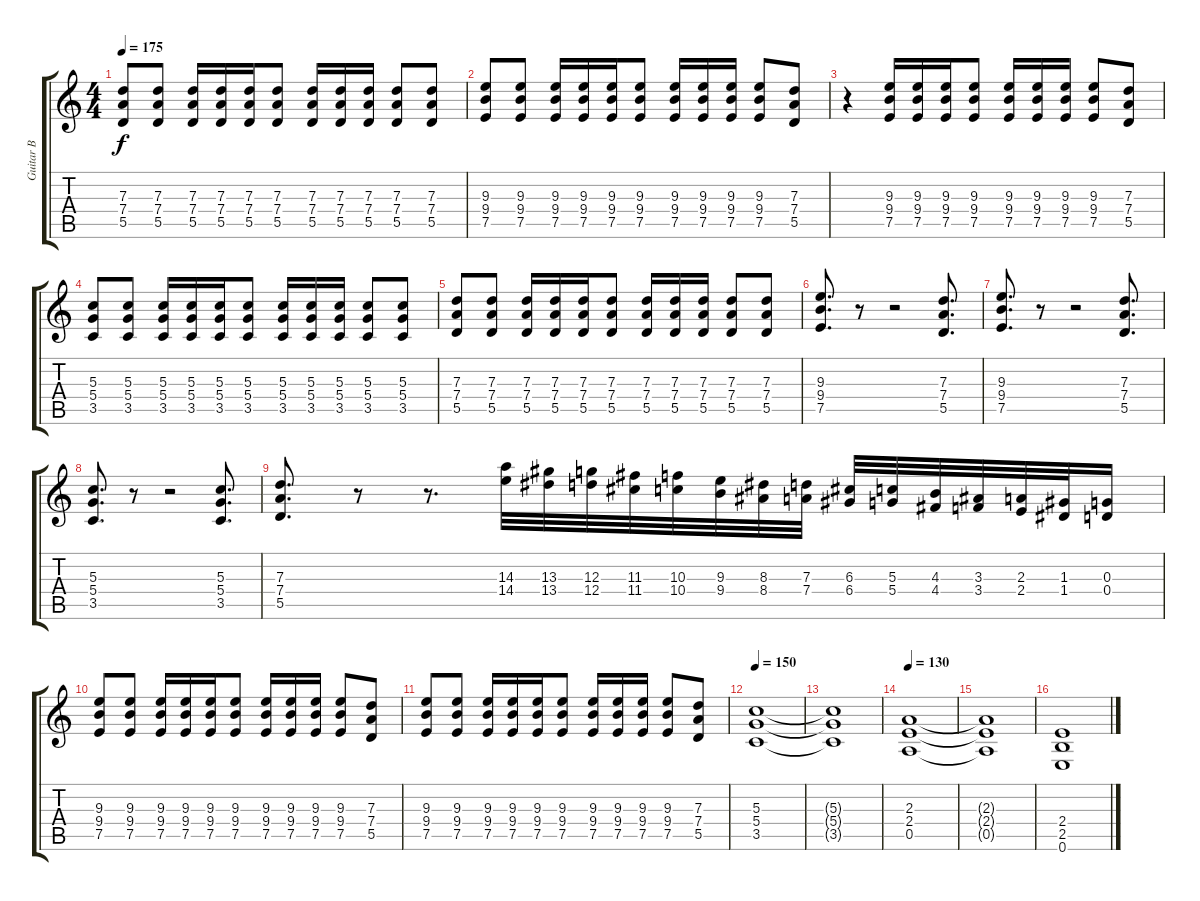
\track ("Guitar B" "Guitar B") {instrument distortionguitar}
\staff {score tabs}
\tuning (E4 B3 G3 D3 A2 E2) {hide}
\ts (4 4)
\tempo 175
\clef g2
\ks c
(7.3 7.4 5.5).8{dy f} (7.3 7.4 5.5).8 (7.3 7.4 5.5).16 (7.3 7.4 5.5).16 (7.3 7.4 5.5).16 (7.3 7.4 5.5).8 (7.3 7.4 5.5).16 (7.3 7.4 5.5).16 (7.3 7.4 5.5).16 (7.3 7.4 5.5).8 (7.3 7.4 5.5).8 |
(9.3 9.4 7.5).8 (9.3 9.4 7.5).8 (9.3 9.4 7.5).16 (9.3 9.4 7.5).16 (9.3 9.4 7.5).16 (9.3 9.4 7.5).8 (9.3 9.4 7.5).16 (9.3 9.4 7.5).16 (9.3 9.4 7.5).16 (9.3 9.4 7.5).8 (7.3 7.4 5.5).8 |
r.4 (9.3 9.4 7.5).16 (9.3 9.4 7.5).16 (9.3 9.4 7.5).16 (9.3 9.4 7.5).8 (9.3 9.4 7.5).16 (9.3 9.4 7.5).16 (9.3 9.4 7.5).16 (9.3 9.4 7.5).8 (7.3 7.4 5.5).8 |
(5.3 5.4 3.5).8 (5.3 5.4 3.5).8 (5.3 5.4 3.5).16 (5.3 5.4 3.5).16 (5.3 5.4 3.5).16 (5.3 5.4 3.5).8 (5.3 5.4 3.5).16 (5.3 5.4 3.5).16 (5.3 5.4 3.5).16 (5.3 5.4 3.5).8 (5.3 5.4 3.5).8 |
(7.3 7.4 5.5).8 (7.3 7.4 5.5).8 (7.3 7.4 5.5).16 (7.3 7.4 5.5).16 (7.3 7.4 5.5).16 (7.3 7.4 5.5).8 (7.3 7.4 5.5).16 (7.3 7.4 5.5).16 (7.3 7.4 5.5).16 (7.3 7.4 5.5).8 (7.3 7.4 5.5).8 |
(9.3 9.4 7.5).8{d} r.8 r.2 (7.3 7.4 5.5).8{d} |
(9.3 9.4 7.5).8{d} r.8 r.2 (7.3 7.4 5.5).8{d} |
(5.3 5.4 3.5).8{d} r.8 r.2 (5.3 5.4 3.5).8{d} |
(7.3 7.4 5.5).8{d} r.8 r.8{d} (14.3 14.4).32 (13.3 13.4).32 (12.3 12.4).32 (11.3 11.4).32 (10.3 10.4).32 (9.3 9.4).32 (8.3 8.4).32 (7.3 7.4).32 (6.3 6.4).32 (5.3 5.4).32 (4.3 4.4).32 (3.3 3.4).32 (2.3 2.4).32 (1.3 1.4).32 (0.3 0.4).16 |
(9.3 9.4 7.5).8 (9.3 9.4 7.5).8 (9.3 9.4 7.5).16 (9.3 9.4 7.5).16 (9.3 9.4 7.5).16 (9.3 9.4 7.5).8 (9.3 9.4 7.5).16 (9.3 9.4 7.5).16 (9.3 9.4 7.5).16 (9.3 9.4 7.5).8 (7.3 7.4 5.5).8 |
(9.3 9.4 7.5).8 (9.3 9.4 7.5).8 (9.3 9.4 7.5).16 (9.3 9.4 7.5).16 (9.3 9.4 7.5).16 (9.3 9.4 7.5).8 (9.3 9.4 7.5).16 (9.3 9.4 7.5).16 (9.3 9.4 7.5).16 (9.3 9.4 7.5).8 (7.3 7.4 5.5).8 |
\tempo 150
(5.3 5.4 3.5).1 |
(5.3{t} 5.4{t} 3.5{t}).1 |
\tempo 130
(2.3 2.4 0.5).1 |
(2.3{t} 2.4{t} 0.5{t}).1 |
(2.4 2.5 0.6).1
